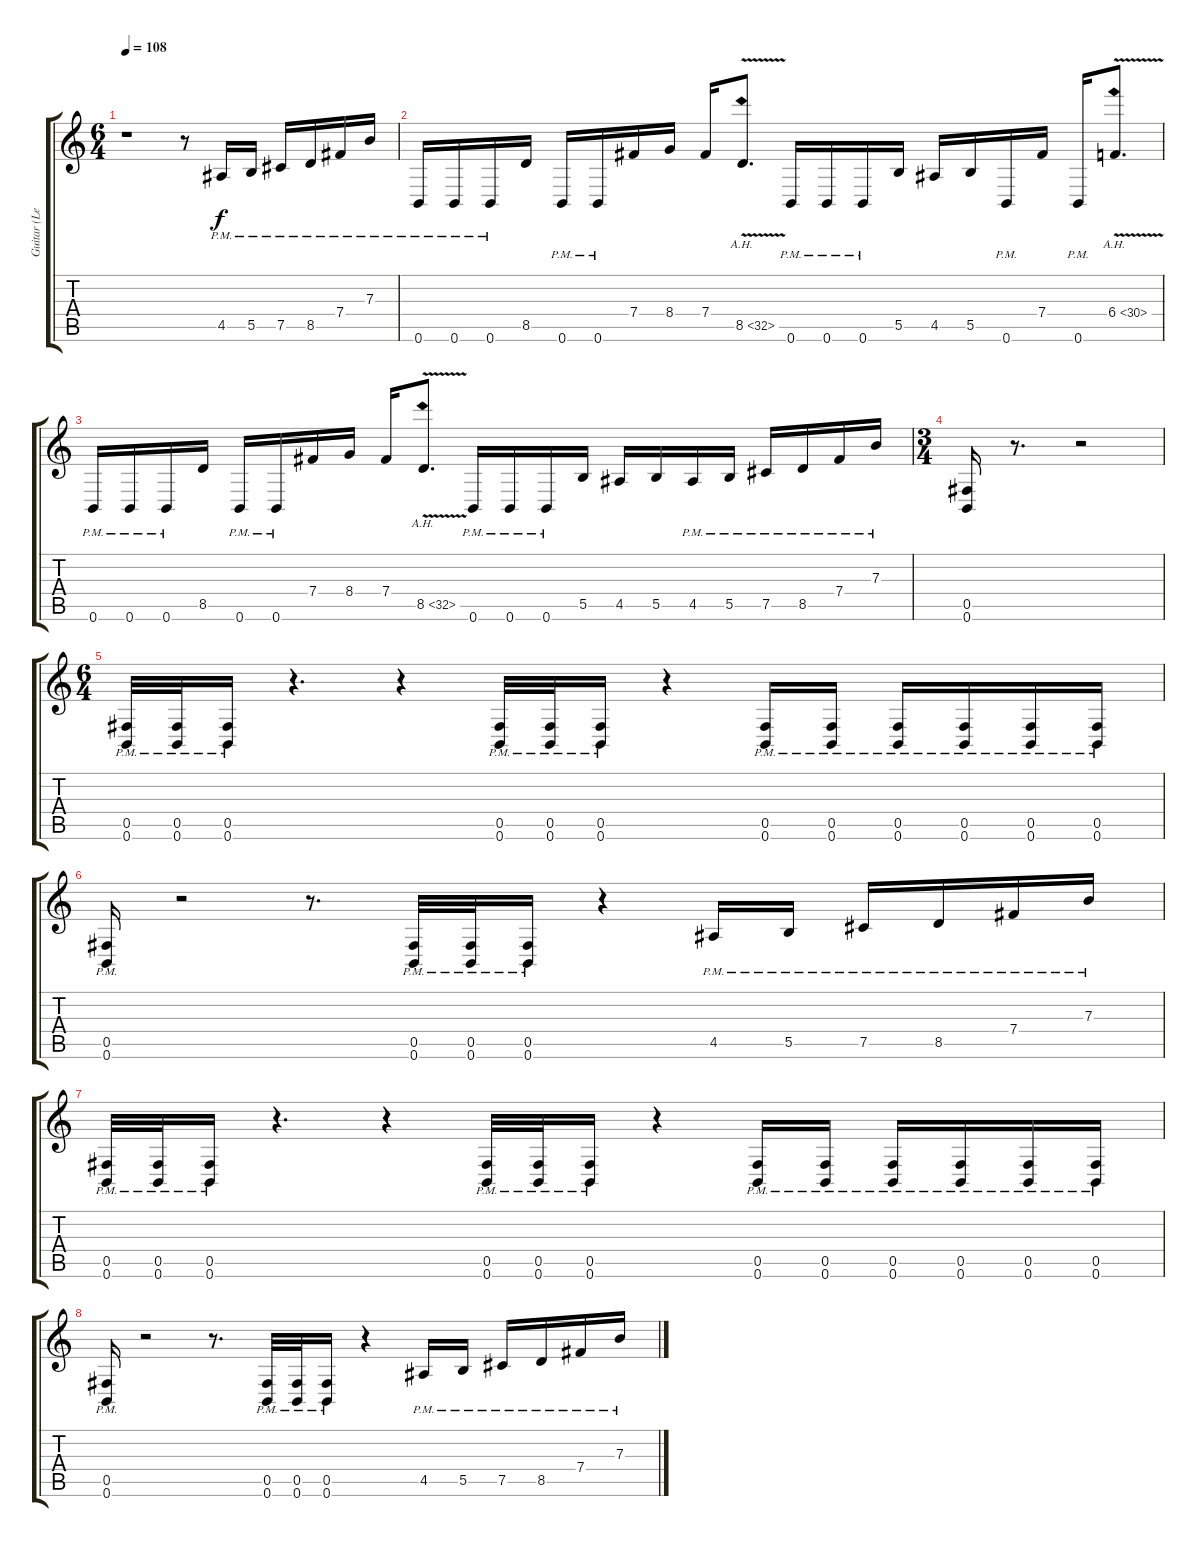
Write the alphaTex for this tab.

\track ("Guitar (Left)" "Guitar (Le") {instrument distortionguitar}
\staff {score tabs}
\tuning (Db4 Ab3 E3 B2 Gb2 B1) {hide}
\ts (6 4)
\tempo 108
\clef g2
\ks c
r.1{dy f} r.8 4.5{pm}.16 5.5{pm}.16 7.5{pm}.16 8.5{pm}.16 7.4{pm}.16 7.3{pm}.16 |
0.6{pm}.16 0.6{pm}.16 0.6{pm}.16 8.5.16 0.6{pm}.16 0.6{pm}.16 7.4.16 8.4.16 7.4.16 8.5{ah 24 v}.8{d} 0.6{pm}.16 0.6{pm}.16 0.6{pm}.16 5.5.16 4.5.16 5.5.16 0.6{pm}.16 7.4.16 0.6{pm}.16 6.4{ah 24 v}.8{d} |
0.6{pm}.16 0.6{pm}.16 0.6{pm}.16 8.5.16 0.6{pm}.16 0.6{pm}.16 7.4.16 8.4.16 7.4.16 8.5{ah 24 v}.8{d} 0.6{pm}.16 0.6{pm}.16 0.6{pm}.16 5.5.16 4.5.16 5.5.16 4.5{pm}.16 5.5{pm}.16 7.5{pm}.16 8.5{pm}.16 7.4{pm}.16 7.3{pm}.16 |
\ts (3 4)
(0.5 0.6).16 r.8{d} r.2 |
\ts (6 4)
(0.5{pm} 0.6{pm}).32 (0.5{pm} 0.6{pm}).32 (0.5{pm} 0.6{pm}).16 r.4{d} r.4 (0.5{pm} 0.6{pm}).32 (0.5{pm} 0.6{pm}).32 (0.5{pm} 0.6{pm}).16 r.4 (0.5{pm} 0.6{pm}).16 (0.5{pm} 0.6{pm}).16 (0.5{pm} 0.6{pm}).16 (0.5{pm} 0.6{pm}).16 (0.5{pm} 0.6{pm}).16 (0.5{pm} 0.6{pm}).16 |
(0.5{pm} 0.6{pm}).16 r.2 r.8{d} (0.5{pm} 0.6{pm}).32 (0.5{pm} 0.6{pm}).32 (0.5{pm} 0.6{pm}).16 r.4 4.5{pm}.16 5.5{pm}.16 7.5{pm}.16 8.5{pm}.16 7.4{pm}.16 7.3{pm}.16 |
(0.5{pm} 0.6{pm}).32 (0.5{pm} 0.6{pm}).32 (0.5{pm} 0.6{pm}).16 r.4{d} r.4 (0.5{pm} 0.6{pm}).32 (0.5{pm} 0.6{pm}).32 (0.5{pm} 0.6{pm}).16 r.4 (0.5{pm} 0.6{pm}).16 (0.5{pm} 0.6{pm}).16 (0.5{pm} 0.6{pm}).16 (0.5{pm} 0.6{pm}).16 (0.5{pm} 0.6{pm}).16 (0.5{pm} 0.6{pm}).16 |
(0.5{pm} 0.6{pm}).16 r.2 r.8{d} (0.5{pm} 0.6{pm}).32 (0.5{pm} 0.6{pm}).32 (0.5{pm} 0.6{pm}).16 r.4 4.5{pm}.16 5.5{pm}.16 7.5{pm}.16 8.5{pm}.16 7.4{pm}.16 7.3{pm}.16
